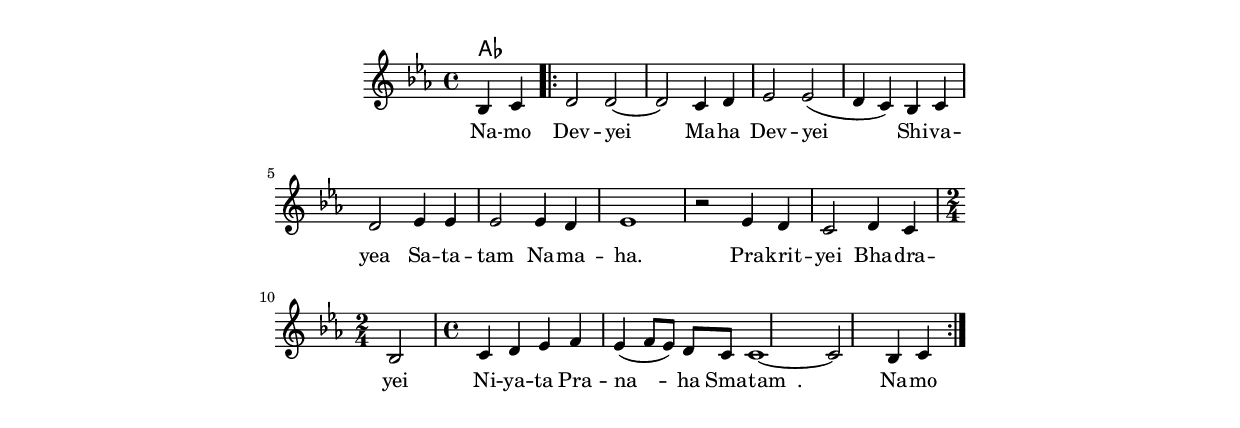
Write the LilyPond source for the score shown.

\version "2.19.45"
\paper {
	line-width = 4.6\in
}

melody = \relative c' {
  \clef treble
  \key ees \major
  \time 4/4
  \set Score.voltaSpannerDuration = #(ly:make-moment 4/4)
	\new Voice = "words" {
		\partial 2 bes4 c
		\repeat volta 2 {
			d2 d~ | d c4 d | ees2 ees( | d4 c) bes c |
			d2 ees4 ees | ees2 ees4 d | ees1 | r2 ees4 d |
			c2 d4 c | \time 2/4 bes2 | \time 4/4 c4 d ees f |
			ees( f8 ees) d c | c1~ | c2 bes4 c |  
		}
  }
}

text =  \lyricmode {
	\set associatedVoice = "words"
	Na -- mo Dev -- yei Ma -- ha Dev -- yei__ Shi -- va -- yea
	Sa -- ta -- tam Na -- ma -- ha.
	Pra -- krit -- yei Bha -- dra -- yei
	Ni -- ya -- ta Pra -- na__ -- ha Sma -- tam__. Na -- mo
}

harmonies = \chordmode {
\set noChordSymbol = "" 
	aes |
}

\score {
  <<
    \new ChordNames {
      \set chordChanges = ##t
      \harmonies
    }
    \new Staff {
    	\new Voice = "one" { \melody }
  	}
    \new Lyrics \lyricsto "words" \text
  >>
  \layout { 
   #(layout-set-staff-size 16)
   }
  \midi { 
  	\tempo 4 = 125
  }
}